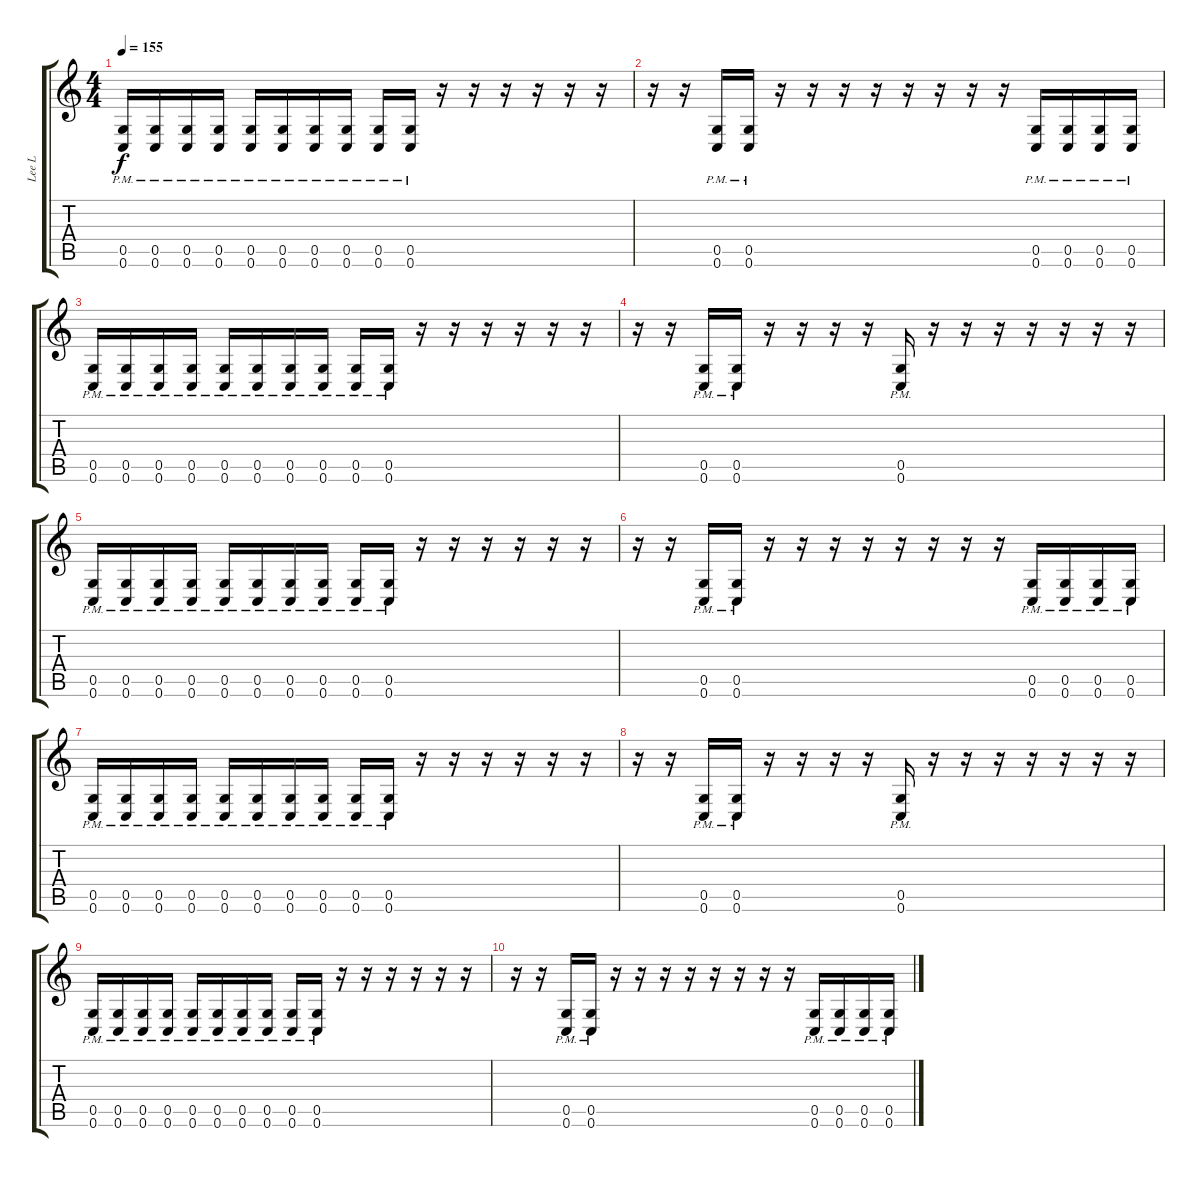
\track ("Lee L" "Lee L") {instrument distortionguitar}
\staff {score tabs}
\tuning (D4 A3 F3 C3 G2 C2) {hide}
\ts (4 4)
\tempo 155
\clef g2
\ks c
(0.5{pm} 0.6{pm}).16{dy f} (0.5{pm} 0.6{pm}).16 (0.5{pm} 0.6{pm}).16 (0.5{pm} 0.6{pm}).16 (0.5{pm} 0.6{pm}).16 (0.5{pm} 0.6{pm}).16 (0.5{pm} 0.6{pm}).16 (0.5{pm} 0.6{pm}).16 (0.5{pm} 0.6{pm}).16 (0.5{pm} 0.6{pm}).16 r.16 r.16 r.16 r.16 r.16 r.16 |
r.16 r.16 (0.5{pm} 0.6{pm}).16 (0.5{pm} 0.6{pm}).16 r.16 r.16 r.16 r.16 r.16 r.16 r.16 r.16 (0.5{pm} 0.6{pm}).16 (0.5{pm} 0.6{pm}).16 (0.5{pm} 0.6{pm}).16 (0.5{pm} 0.6{pm}).16 |
(0.5{pm} 0.6{pm}).16 (0.5{pm} 0.6{pm}).16 (0.5{pm} 0.6{pm}).16 (0.5{pm} 0.6{pm}).16 (0.5{pm} 0.6{pm}).16 (0.5{pm} 0.6{pm}).16 (0.5{pm} 0.6{pm}).16 (0.5{pm} 0.6{pm}).16 (0.5{pm} 0.6{pm}).16 (0.5{pm} 0.6{pm}).16 r.16 r.16 r.16 r.16 r.16 r.16 |
r.16 r.16 (0.5{pm} 0.6{pm}).16 (0.5{pm} 0.6{pm}).16 r.16 r.16 r.16 r.16 (0.5{pm} 0.6{pm}).16 r.16 r.16 r.16 r.16 r.16 r.16 r.16 |
(0.5{pm} 0.6{pm}).16 (0.5{pm} 0.6{pm}).16 (0.5{pm} 0.6{pm}).16 (0.5{pm} 0.6{pm}).16 (0.5{pm} 0.6{pm}).16 (0.5{pm} 0.6{pm}).16 (0.5{pm} 0.6{pm}).16 (0.5{pm} 0.6{pm}).16 (0.5{pm} 0.6{pm}).16 (0.5{pm} 0.6{pm}).16 r.16 r.16 r.16 r.16 r.16 r.16 |
r.16 r.16 (0.5{pm} 0.6{pm}).16 (0.5{pm} 0.6{pm}).16 r.16 r.16 r.16 r.16 r.16 r.16 r.16 r.16 (0.5{pm} 0.6{pm}).16 (0.5{pm} 0.6{pm}).16 (0.5{pm} 0.6{pm}).16 (0.5{pm} 0.6{pm}).16 |
(0.5{pm} 0.6{pm}).16 (0.5{pm} 0.6{pm}).16 (0.5{pm} 0.6{pm}).16 (0.5{pm} 0.6{pm}).16 (0.5{pm} 0.6{pm}).16 (0.5{pm} 0.6{pm}).16 (0.5{pm} 0.6{pm}).16 (0.5{pm} 0.6{pm}).16 (0.5{pm} 0.6{pm}).16 (0.5{pm} 0.6{pm}).16 r.16 r.16 r.16 r.16 r.16 r.16 |
r.16 r.16 (0.5{pm} 0.6{pm}).16 (0.5{pm} 0.6{pm}).16 r.16 r.16 r.16 r.16 (0.5{pm} 0.6{pm}).16 r.16 r.16 r.16 r.16 r.16 r.16 r.16 |
(0.5{pm} 0.6{pm}).16 (0.5{pm} 0.6{pm}).16 (0.5{pm} 0.6{pm}).16 (0.5{pm} 0.6{pm}).16 (0.5{pm} 0.6{pm}).16 (0.5{pm} 0.6{pm}).16 (0.5{pm} 0.6{pm}).16 (0.5{pm} 0.6{pm}).16 (0.5{pm} 0.6{pm}).16 (0.5{pm} 0.6{pm}).16 r.16 r.16 r.16 r.16 r.16 r.16 |
r.16 r.16 (0.5{pm} 0.6{pm}).16 (0.5{pm} 0.6{pm}).16 r.16 r.16 r.16 r.16 r.16 r.16 r.16 r.16 (0.5{pm} 0.6{pm}).16 (0.5{pm} 0.6{pm}).16 (0.5{pm} 0.6{pm}).16 (0.5{pm} 0.6{pm}).16
